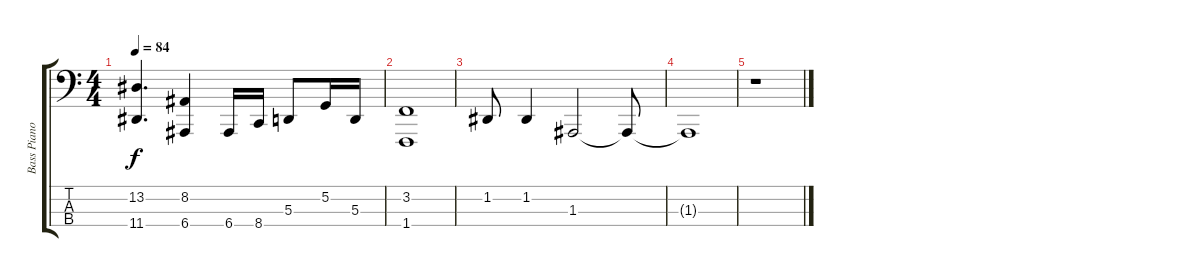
\track ("Bass Piano" "Bass Piano") {instrument acousticgrandpiano}
\staff {score tabs}
\tuning (G2 D2 A1 E1) {hide}
\ts (4 4)
\tempo 84
\clef f4
\ks c
(13.2 11.4).4{d dy f} (8.2 6.4).4 6.4.16 8.4.16 5.3.8 5.2.16 5.3.16 |
(3.2 1.4).1 |
1.2.8 1.2.4 1.3.2 1.3{t}.8 |
1.3{t}.1 |
r.1
